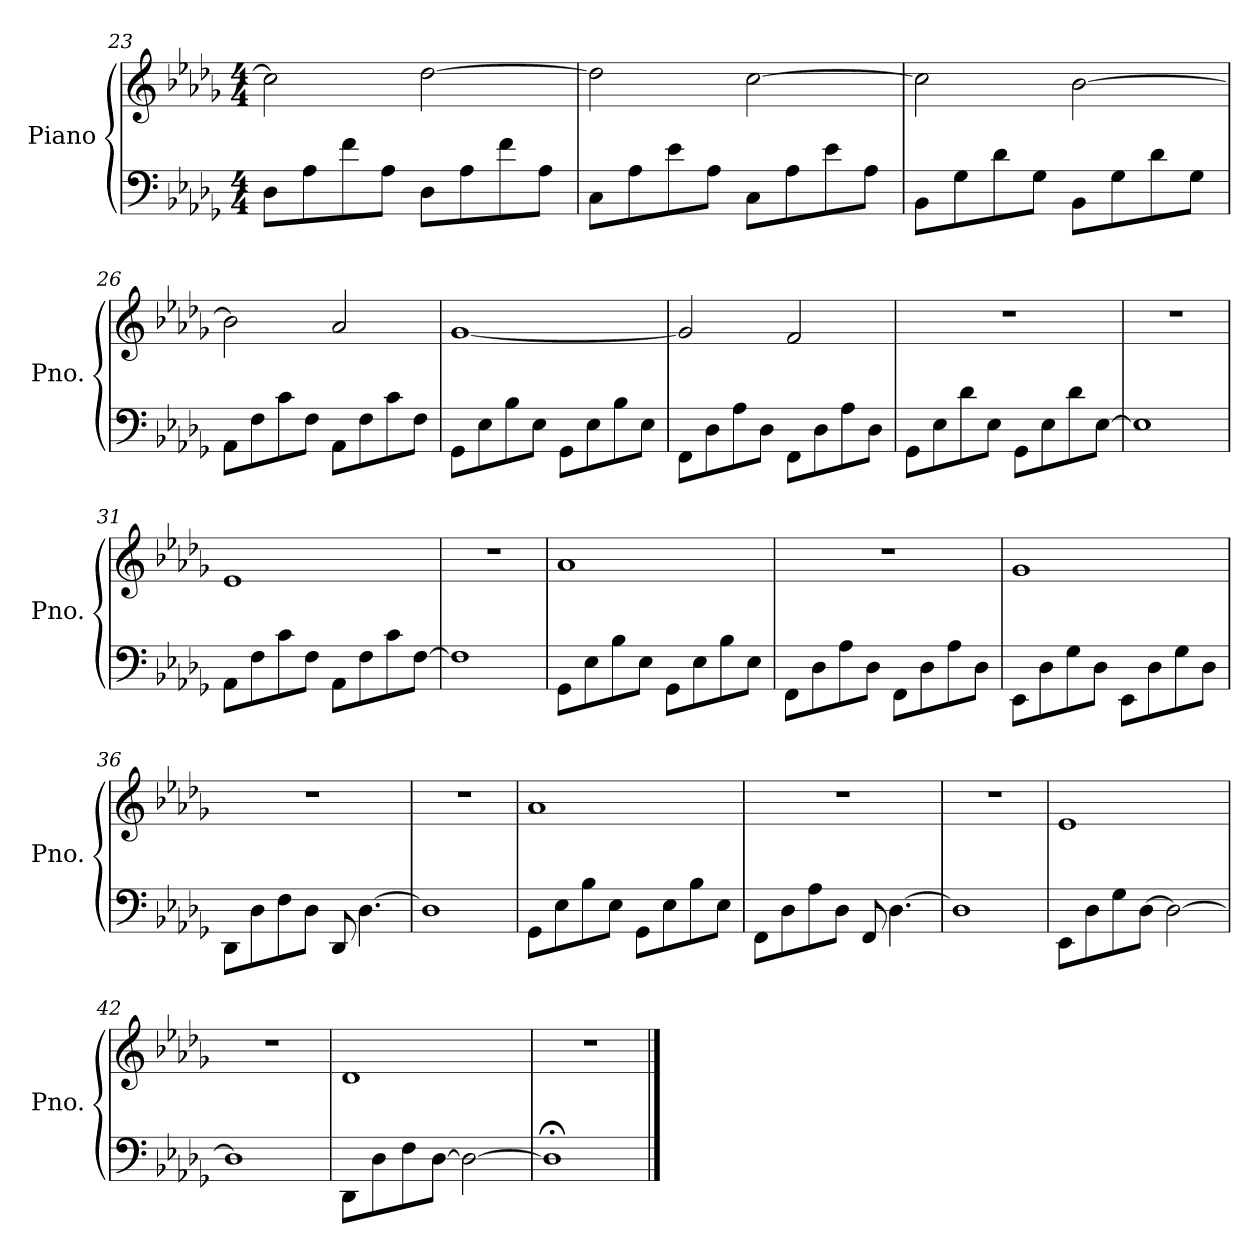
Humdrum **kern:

**kern	**kern
*part1	*part1
*staff2	*staff1
*I"Piano	*
*I'Pno.	*
*clefF4	*clefG2
*k[b-e-a-d-g-]	*k[b-e-a-d-g-]
*D-:	*D-:
*M4/4	*M4/4
=23	=23
8D-\L	2cc\]
8A-\	.
8f\	.
8A-\J	.
8D-\L	[2dd-\
8A-\	.
8f\	.
8A-\J	.
=24	=24
8C\L	2dd-\]
8A-\	.
8e-\	.
8A-\J	.
8C\L	[2cc\
8A-\	.
8e-\	.
8A-\J	.
!!LO:LB:g=z
=25	=25
8BB-\L	2cc\]
8G-\	.
8d-\	.
8G-\J	.
8BB-\L	[2b-\
8G-\	.
8d-\	.
8G-\J	.
=26	=26
8AA-\L	2b-\]
8F\	.
8c\	.
8F\J	.
8AA-\L	2a-/
8F\	.
8c\	.
8F\J	.
=27	=27
8GG-\L	[1g-
8E-\	.
8B-\	.
8E-\J	.
8GG-\L	.
8E-\	.
8B-\	.
8E-\J	.
=28	=28
8FF\L	2g-/]
8D-\	.
8A-\	.
8D-\J	.
8FF\L	2f/
8D-\	.
8A-\	.
8D-\J	.
!!LO:LB:g=z
=29	=29
8GG-\L	1r
8E-\	.
8d-\	.
8E-\J	.
8GG-\L	.
8E-\	.
8d-\	.
[8E-\J	.
=30	=30
1E-]	1r
=31	=31
8AA-\L	1e-
8F\	.
8c\	.
8F\J	.
8AA-\L	.
8F\	.
8c\	.
[8F\J	.
=32	=32
1F]	1r
!!LO:LB:g=z
=33	=33
8GG-\L	1a-
8E-\	.
8B-\	.
8E-\J	.
8GG-\L	.
8E-\	.
8B-\	.
8E-\J	.
=34	=34
8FF\L	1r
8D-\	.
8A-\	.
8D-\J	.
8FF\L	.
8D-\	.
8A-\	.
8D-\J	.
=35	=35
8EE-\L	1g-
8D-\	.
8G-\	.
8D-\J	.
8EE-\L	.
8D-\	.
8G-\	.
8D-\J	.
=36	=36
8DD-\L	1r
8D-\	.
8F\	.
8D-\J	.
8DD-/	.
[4.D-\	.
=37	=37
1D-]	1r
!!LO:LB:g=z
=38	=38
8GG-\L	1a-
8E-\	.
8B-\	.
8E-\J	.
8GG-\L	.
8E-\	.
8B-\	.
8E-\J	.
=39	=39
8FF\L	1r
8D-\	.
8A-\	.
8D-\J	.
8FF/	.
[4.D-\	.
=40	=40
1D-]	1r
!!LO:PB:g=z
=41	=41
8EE-\L	1e-
8D-\	.
8G-\	.
[8D-\J	.
2D-\_	.
=42	=42
1D-]	1r
=43	=43
8DD-\L	1d-
8D-\	.
8F\	.
[8D-\J	.
2D-\_	.
=44	=44
1D-;<]	1r
==	==
*-	*-
